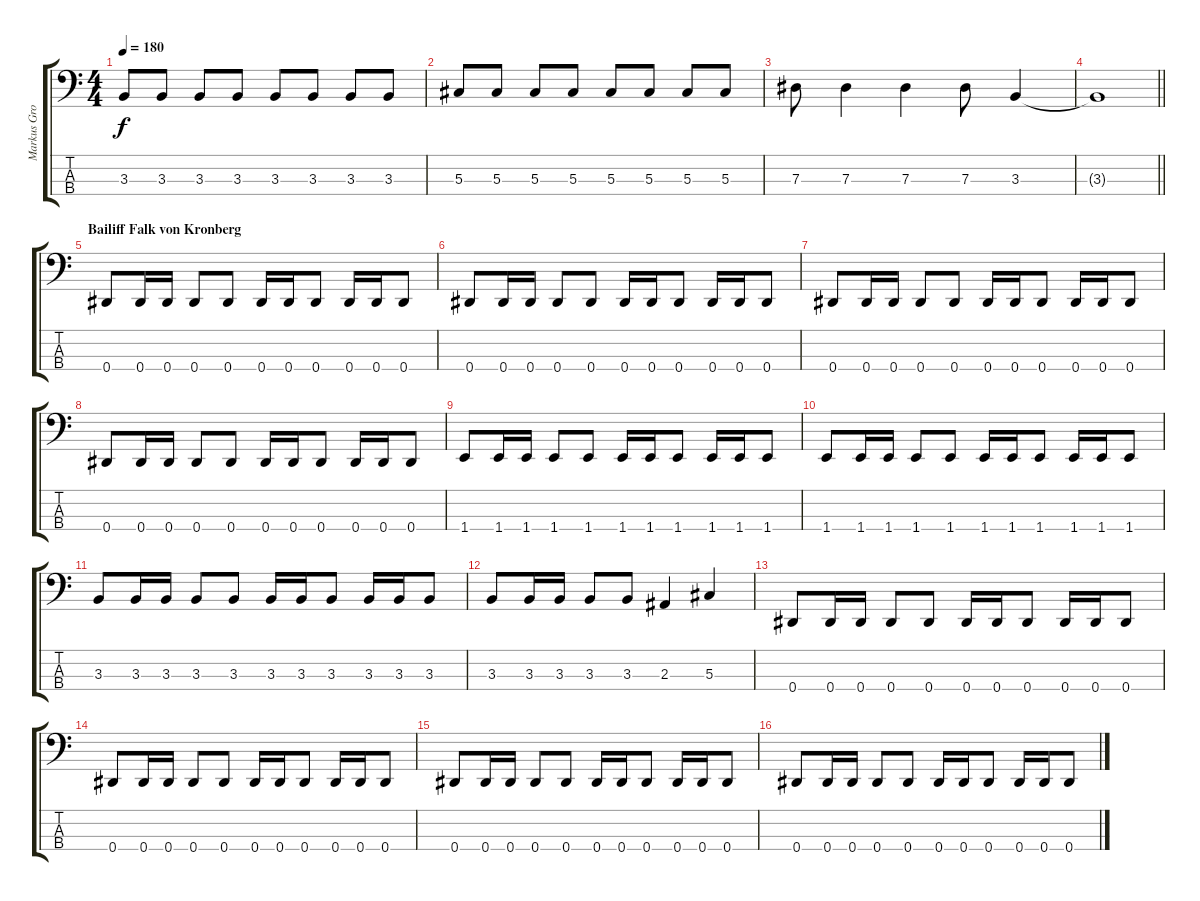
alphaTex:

\track ("Markus Grosskopf" "Markus Gro") {instrument electricbassfinger}
\staff {score tabs}
\tuning (Gb2 Db2 Ab1 Eb1) {hide}
\ts (4 4)
\tempo 180
\clef f4
\ks c
3.3.8{dy f} 3.3.8 3.3.8 3.3.8 3.3.8 3.3.8 3.3.8 3.3.8 |
5.3.8 5.3.8 5.3.8 5.3.8 5.3.8 5.3.8 5.3.8 5.3.8 |
7.3.8 7.3.4 7.3.4 7.3.8 3.3.4 |
\barLineRight lightlight
3.3{t}.1 |
\section ("" "Bailiff Falk von Kronberg")
0.4.8 0.4.16 0.4.16 0.4.8 0.4.8 0.4.16 0.4.16 0.4.8 0.4.16 0.4.16 0.4.8 |
0.4.8 0.4.16 0.4.16 0.4.8 0.4.8 0.4.16 0.4.16 0.4.8 0.4.16 0.4.16 0.4.8 |
0.4.8 0.4.16 0.4.16 0.4.8 0.4.8 0.4.16 0.4.16 0.4.8 0.4.16 0.4.16 0.4.8 |
0.4.8 0.4.16 0.4.16 0.4.8 0.4.8 0.4.16 0.4.16 0.4.8 0.4.16 0.4.16 0.4.8 |
1.4.8 1.4.16 1.4.16 1.4.8 1.4.8 1.4.16 1.4.16 1.4.8 1.4.16 1.4.16 1.4.8 |
1.4.8 1.4.16 1.4.16 1.4.8 1.4.8 1.4.16 1.4.16 1.4.8 1.4.16 1.4.16 1.4.8 |
3.3.8 3.3.16 3.3.16 3.3.8 3.3.8 3.3.16 3.3.16 3.3.8 3.3.16 3.3.16 3.3.8 |
3.3.8 3.3.16 3.3.16 3.3.8 3.3.8 2.3.4 5.3.4 |
0.4.8 0.4.16 0.4.16 0.4.8 0.4.8 0.4.16 0.4.16 0.4.8 0.4.16 0.4.16 0.4.8 |
0.4.8 0.4.16 0.4.16 0.4.8 0.4.8 0.4.16 0.4.16 0.4.8 0.4.16 0.4.16 0.4.8 |
0.4.8 0.4.16 0.4.16 0.4.8 0.4.8 0.4.16 0.4.16 0.4.8 0.4.16 0.4.16 0.4.8 |
0.4.8 0.4.16 0.4.16 0.4.8 0.4.8 0.4.16 0.4.16 0.4.8 0.4.16 0.4.16 0.4.8
